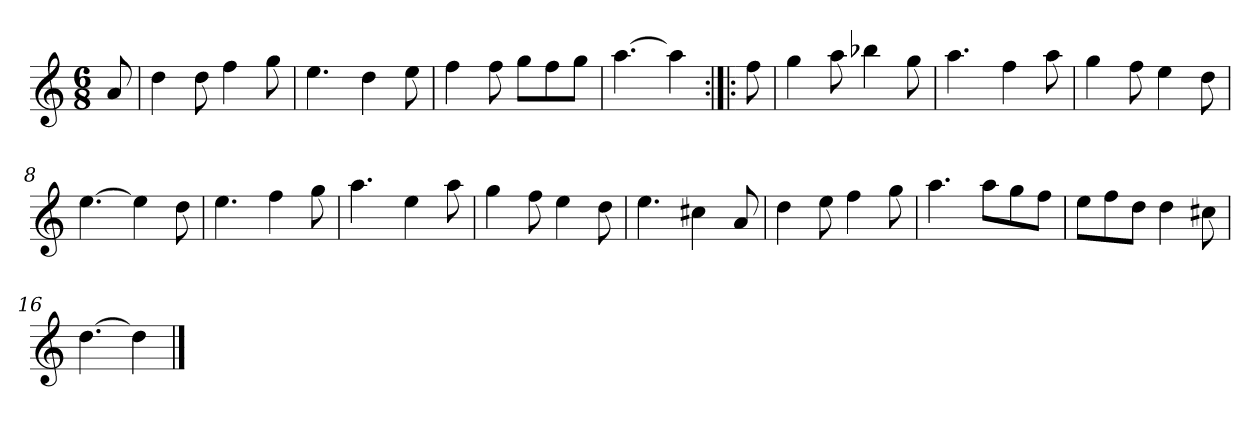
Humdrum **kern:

**kern
*part1
*staff1
*clefG2
*k[]
*D:dor
*M6/8
*MM120
=
8a
=1
4dd
8dd
4ff
8gg
=2
4.ee
4dd
8ee
=3
4ff
8ff
8gg\L
8ff\
8gg\J
=4
[4.aa
4aa]
=:|!|:
8ff
=5
4gg
8aa
4bb-X
8gg
=6
4.aa
4ff
8aa
=7
4gg
8ff
4ee
8dd
=8
[4.ee
4ee]
8dd
=9
4.ee
4ff
8gg
=10
4.aa
4ee
8aa
=11
4gg
8ff
4ee
8dd
=12
4.ee
4cc#X
8a
=13
4dd
8ee
4ff
8gg
=14
4.aa
8aa\L
8gg\
8ff\J
=15
8ee\L
8ff\
8dd\J
4dd
8cc#X
=16
[4.dd
4dd]
==
*-
